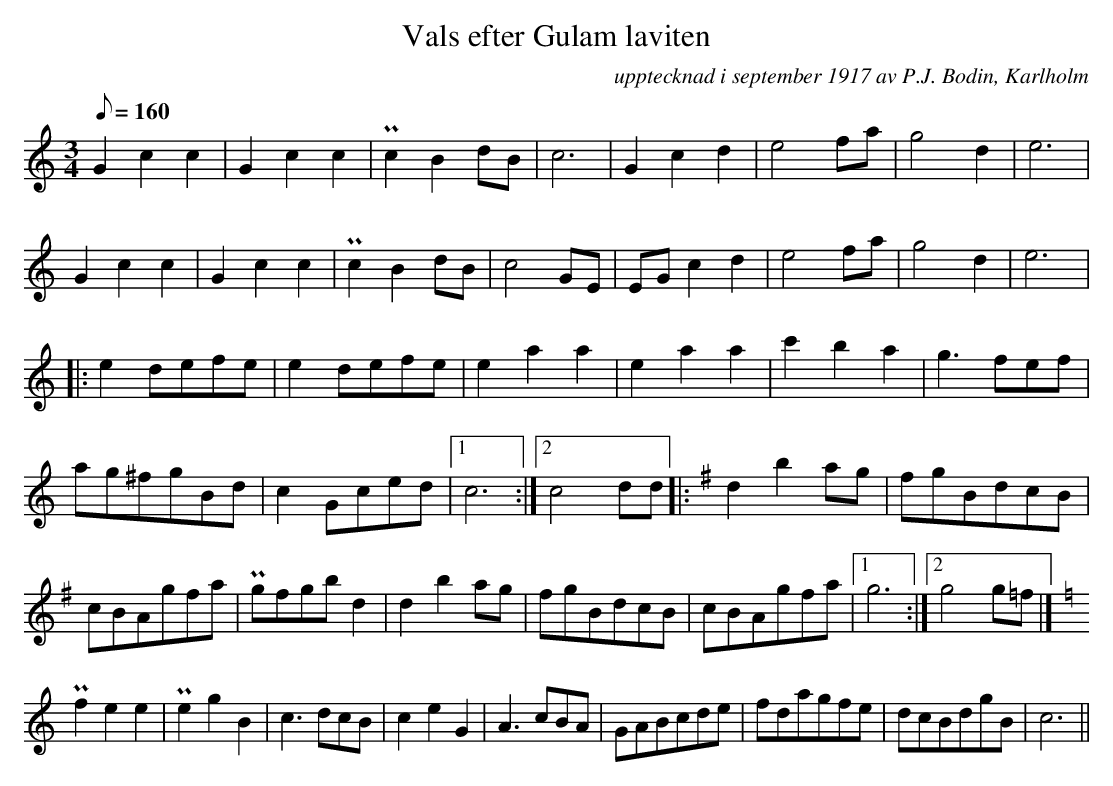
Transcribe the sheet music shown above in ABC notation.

X:1
T:Vals efter Gulam laviten
O:upptecknad i september 1917 av P.J. Bodin, Karlholm
L:1/8
M:3/4
Q:160
K:C
G2 c2 c2 | G2 c2 c2 | Pc2 B2 dB | c6 | G2 c2 d2 | e4 fa | g4 d2 | e6 |
G2 c2 c2 | G2 c2 c2 | Pc2 B2 dB | c4 GE | EG c2 d2 | e4 fa | g4 d2 | e6 |:
e2 defe | e2 defe | e2 a2 a2 | e2 a2 a2 | c'2 b2 a2 | g3 fef |
ag^fgBd | c2 Gced |1 c6 :|2 c4 dd [K:G] |: d2 b2 ag | fgBdcB |
cBAgfa | Pgfgb d2 | d2 b2 ag | fgBdcB | cBAgfa |1 g6 :|2 g4 g=f |] [K:C]
Pf2 e2 e2 | Pe2 g2 B2 | c3 dcB | c2 e2 G2 | A3 cBA | GABcde | fdagfe | dcBdgB | c6 ||
